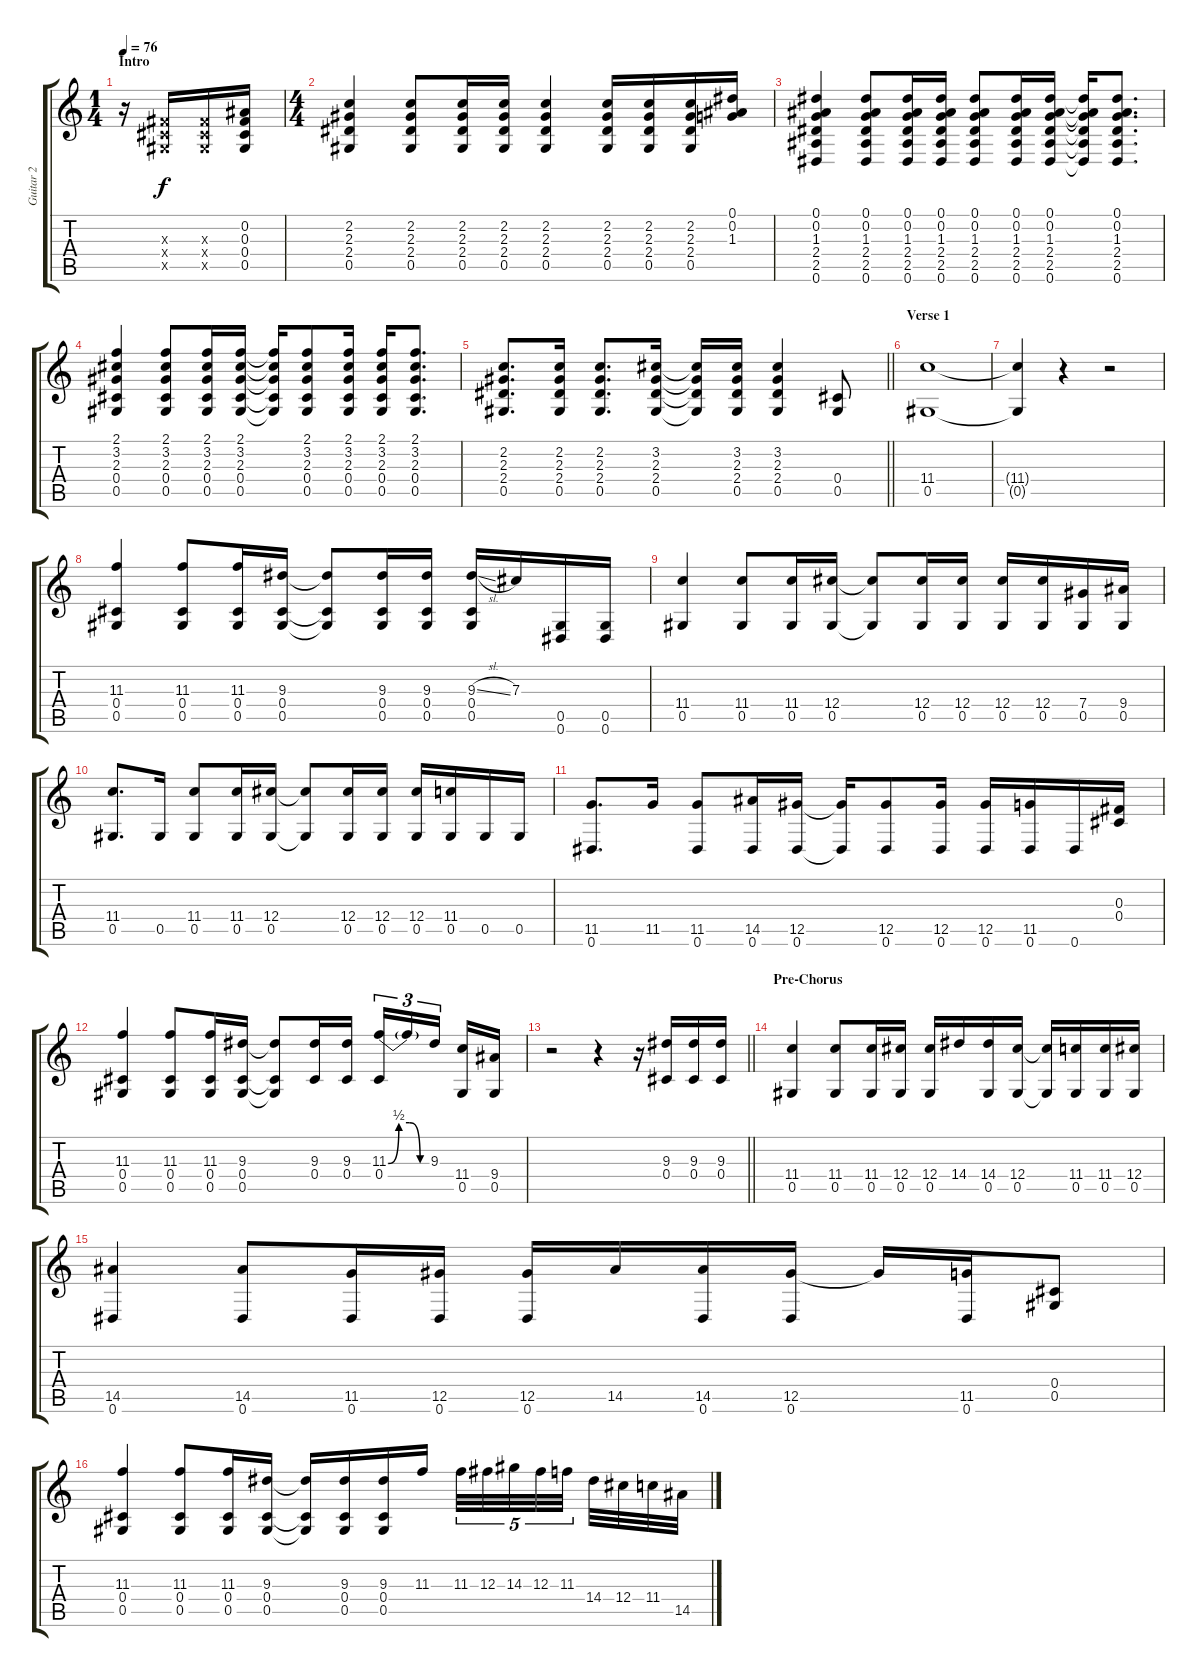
\track ("Guitar 2" "Guitar 2") {instrument overdrivenguitar}
\staff {score tabs}
\tuning (Eb4 Bb3 Gb3 Db3 Ab2 Eb2) {hide}
\ts (1 4)
\section ("" "Intro")
\tempo 76
\clef g2
\ks c
r.16{dy f instrument overdrivenguitar} (0.3{x} 0.4{x} 0.5{x}).16 (0.3{x} 0.4{x} 0.5{x}).16 (0.2 0.3 0.4 0.5).16 |
\ts (4 4)
(2.2 2.3 2.4 0.5).4 (2.2 2.3 2.4 0.5).8 (2.2 2.3 2.4 0.5).16 (2.2 2.3 2.4 0.5).16 (2.2 2.3 2.4 0.5).4 (2.2 2.3 2.4 0.5).16 (2.2 2.3 2.4 0.5).16 (2.2 2.3 2.4 0.5).16 (0.1 0.2 1.3).16 |
(0.1 0.2 1.3 2.4 2.5 0.6).4 (0.1 0.2 1.3 2.4 2.5 0.6).8 (0.1 0.2 1.3 2.4 2.5 0.6).16 (0.1 0.2 1.3 2.4 2.5 0.6).16 (0.1 0.2 1.3 2.4 2.5 0.6).8 (0.1 0.2 1.3 2.4 2.5 0.6).16 (0.1 0.2 1.3 2.4 2.5 0.6).16 (0.1{t} 0.2{t} 1.3{t} 2.4{t} 2.5{t} 0.6{t}).16 (0.1 0.2 1.3 2.4 2.5 0.6).8{d} |
(2.1 3.2 2.3 0.4 0.5).4 (2.1 3.2 2.3 0.4 0.5).8 (2.1 3.2 2.3 0.4 0.5).16 (2.1 3.2 2.3 0.4 0.5).16 (2.1{t} 3.2{t} 2.3{t} 0.4{t} 0.5{t}).16 (2.1 3.2 2.3 0.4 0.5).8 (2.1 3.2 2.3 0.4 0.5).16 (2.1 3.2 2.3 0.4 0.5).16 (2.1 3.2 2.3 0.4 0.5).8{d} |
\barLineRight lightlight
(2.2 2.3 2.4 0.5).8{d} (2.2 2.3 2.4 0.5).16 (2.2 2.3 2.4 0.5).8{d} (3.2 2.3 2.4 0.5).16 (3.2{t} 2.3{t} 2.4{t} 0.5{t}).16 (3.2 2.3 2.4 0.5).16 (3.2 2.3 2.4 0.5).4 (0.4 0.5).8 |
\section ("" "Verse 1")
(11.4 0.5).1 |
(11.4{t} 0.5{t}).4 r.4 r.2 |
(11.3 0.4 0.5).4{instrument electricguitarclean} (11.3 0.4 0.5).8 (11.3 0.4 0.5).16 (9.3 0.4 0.5).16 (9.3{t} 0.4{t} 0.5{t}).8 (9.3 0.4 0.5).16 (9.3 0.4 0.5).16 (9.3{sl} 0.4 0.5).16 7.3.16 (0.5 0.6).16 (0.5 0.6).16 |
(11.4 0.5).4 (11.4 0.5).8 (11.4 0.5).16 (12.4 0.5).16 (12.4{t} 0.5{t}).8 (12.4 0.5).16 (12.4 0.5).16 (12.4 0.5).16 (12.4 0.5).16 (7.4 0.5).16 (9.4 0.5).16 |
(11.4 0.5).8{d} 0.5.16 (11.4 0.5).8 (11.4 0.5).16 (12.4 0.5).16 (12.4{t} 0.5{t}).8 (12.4 0.5).16 (12.4 0.5).16 (12.4 0.5).16 (11.4 0.5).16 0.5.16 0.5.16 |
(11.5 0.6).8{d} 11.5.16 (11.5 0.6).8 (14.5 0.6).16 (12.5 0.6).16 (12.5{t} 0.6{t}).16 (12.5 0.6).8 (12.5 0.6).16 (12.5 0.6).16 (11.5 0.6).16 0.6.16 (0.3 0.4).16 |
(11.3 0.4 0.5).4 (11.3 0.4 0.5).8 (11.3 0.4 0.5).16 (9.3 0.4 0.5).16 (9.3{t} 0.4{t} 0.5{t}).8 (9.3 0.4).16 (9.3 0.4).16 (11.3{be (custom 0 0 15 2 30 2 45 0 60 0)} 0.4).16{tu (3 2)} 11.3{t}.16{tu (3 2)} 9.3.16{tu (3 2) beam splitsecondary} (11.4 0.5).16 (9.4 0.5).16 |
\barLineRight lightlight
r.2 r.4 r.16 (9.3 0.4).16 (9.3 0.4).16 (9.3 0.4).16 |
\section ("" "Pre-Chorus")
(11.4 0.5).4{instrument overdrivenguitar} (11.4 0.5).8 (11.4 0.5).16 (12.4 0.5).16 (12.4 0.5).16 14.4.16 (14.4 0.5).16 (12.4 0.5).16 (12.4{t} 0.5{t}).16 (11.4 0.5).16 (11.4 0.5).16 (12.4 0.5).16 |
(14.5 0.6).4 (14.5 0.6).8 (11.5 0.6).16 (12.5 0.6).16 (12.5 0.6).16 14.5.16 (14.5 0.6).16 (12.5 0.6).16 12.5{t}.16 (11.5 0.6).16 (0.4 0.5).8 |
(11.3 0.4 0.5).4 (11.3 0.4 0.5).8 (11.3 0.4 0.5).16 (9.3 0.4 0.5).16 (9.3{t} 0.4{t} 0.5{t}).16 (9.3 0.4 0.5).16 (9.3 0.4 0.5).16 11.3.16 11.3.32{tu (5 4)} 12.3.32{tu (5 4)} 14.3.32{tu (5 4)} 12.3.32{tu (5 4)} 11.3.32{tu (5 4) beam splitsecondary} 14.4.32 12.4.32 11.4.32 14.5.32
